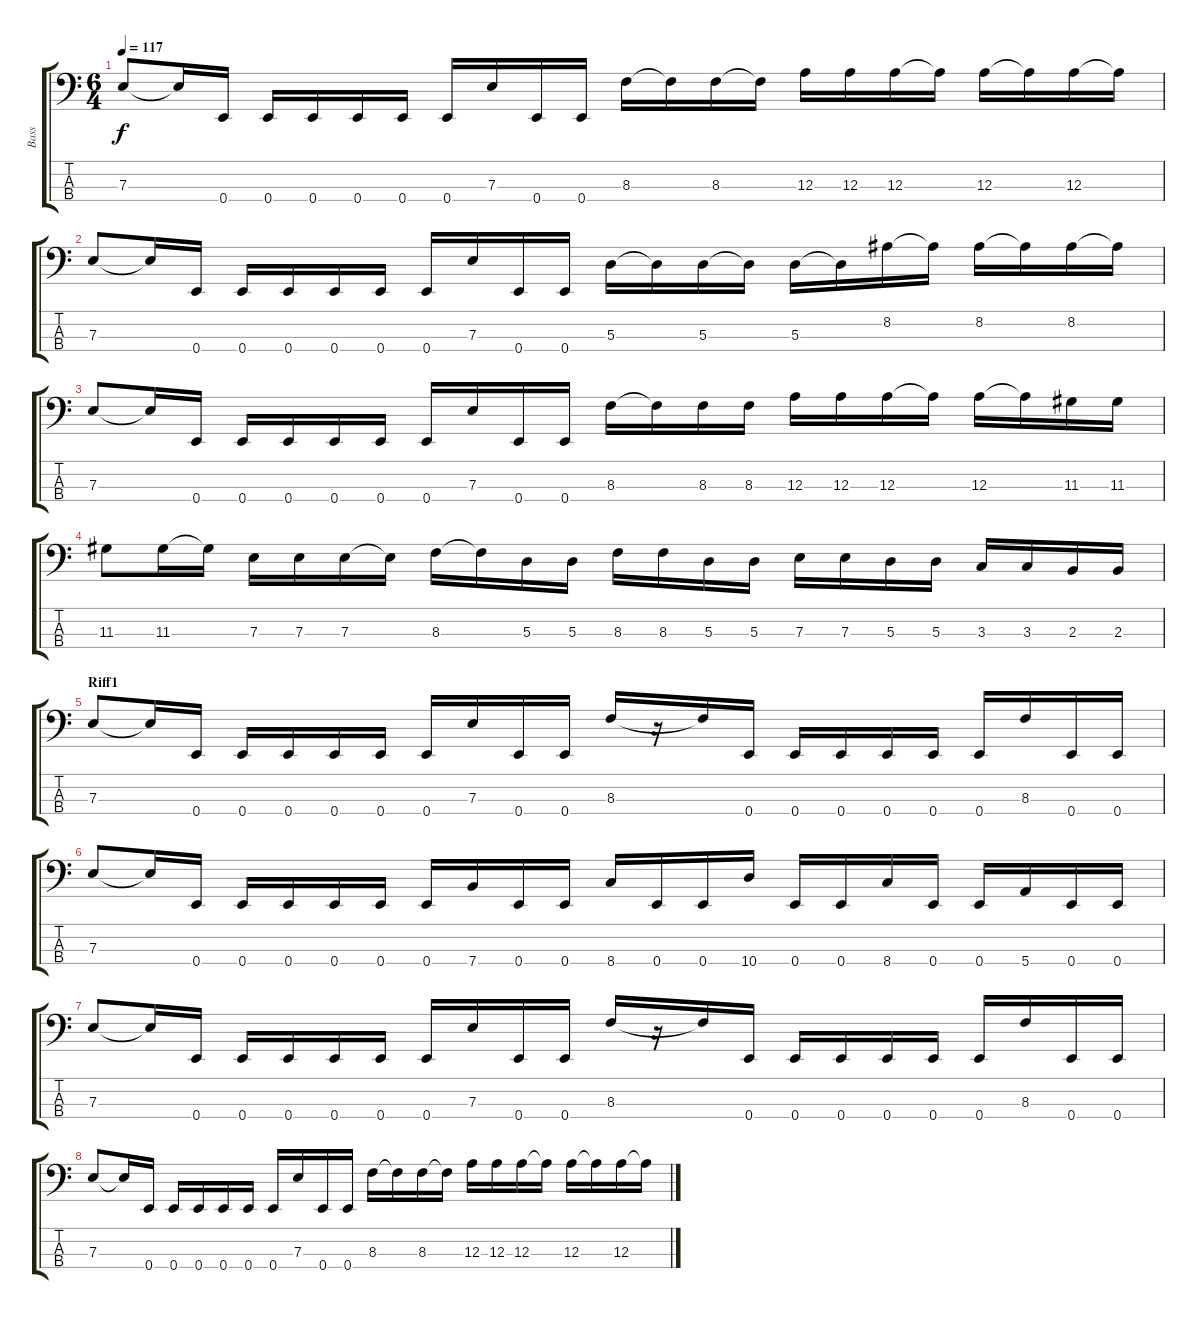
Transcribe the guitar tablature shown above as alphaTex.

\track ("Bass" "Bass") {instrument electricbasspick}
\staff {score tabs}
\tuning (G2 D2 A1 E1) {hide}
\ts (6 4)
\tempo 117
\clef f4
\ks c
7.3.8{dy f} 7.3{t}.16 0.4.16 0.4.16 0.4.16 0.4.16 0.4.16 0.4.16 7.3.16 0.4.16 0.4.16 8.3.16 8.3{t}.16 8.3.16 8.3{t}.16 12.3.16 12.3.16 12.3.16 12.3{t}.16 12.3.16 12.3{t}.16 12.3.16 12.3{t}.16 |
7.3.8 7.3{t}.16 0.4.16 0.4.16 0.4.16 0.4.16 0.4.16 0.4.16 7.3.16 0.4.16 0.4.16 5.3.16 5.3{t}.16 5.3.16 5.3{t}.16 5.3.16 5.3{t}.16 8.2.16 8.2{t}.16 8.2.16 8.2{t}.16 8.2.16 8.2{t}.16 |
7.3.8 7.3{t}.16 0.4.16 0.4.16 0.4.16 0.4.16 0.4.16 0.4.16 7.3.16 0.4.16 0.4.16 8.3.16 8.3{t}.16 8.3.16 8.3.16 12.3.16 12.3.16 12.3.16 12.3{t}.16 12.3.16 12.3{t}.16 11.3.16 11.3.16 |
11.3.8 11.3.16 11.3{t}.16 7.3.16 7.3.16 7.3.16 7.3{t}.16 8.3.16 8.3{t}.16 5.3.16 5.3.16 8.3.16 8.3.16 5.3.16 5.3.16 7.3.16 7.3.16 5.3.16 5.3.16 3.3.16 3.3.16 2.3.16 2.3.16 |
\section ("" "Riff1")
7.3.8 7.3{t}.16 0.4.16 0.4.16 0.4.16 0.4.16 0.4.16 0.4.16 7.3.16 0.4.16 0.4.16 8.3.16 r.16 8.3{t}.16 0.4.16 0.4.16 0.4.16 0.4.16 0.4.16 0.4.16 8.3.16 0.4.16 0.4.16 |
7.3.8 7.3{t}.16 0.4.16 0.4.16 0.4.16 0.4.16 0.4.16 0.4.16 7.4.16 0.4.16 0.4.16 8.4.16 0.4.16 0.4.16 10.4.16 0.4.16 0.4.16 8.4.16 0.4.16 0.4.16 5.4.16 0.4.16 0.4.16 |
7.3.8 7.3{t}.16 0.4.16 0.4.16 0.4.16 0.4.16 0.4.16 0.4.16 7.3.16 0.4.16 0.4.16 8.3.16 r.16 8.3{t}.16 0.4.16 0.4.16 0.4.16 0.4.16 0.4.16 0.4.16 8.3.16 0.4.16 0.4.16 |
7.3.8 7.3{t}.16 0.4.16 0.4.16 0.4.16 0.4.16 0.4.16 0.4.16 7.3.16 0.4.16 0.4.16 8.3.16 8.3{t}.16 8.3.16 8.3{t}.16 12.3.16 12.3.16 12.3.16 12.3{t}.16 12.3.16 12.3{t}.16 12.3.16 12.3{t}.16
